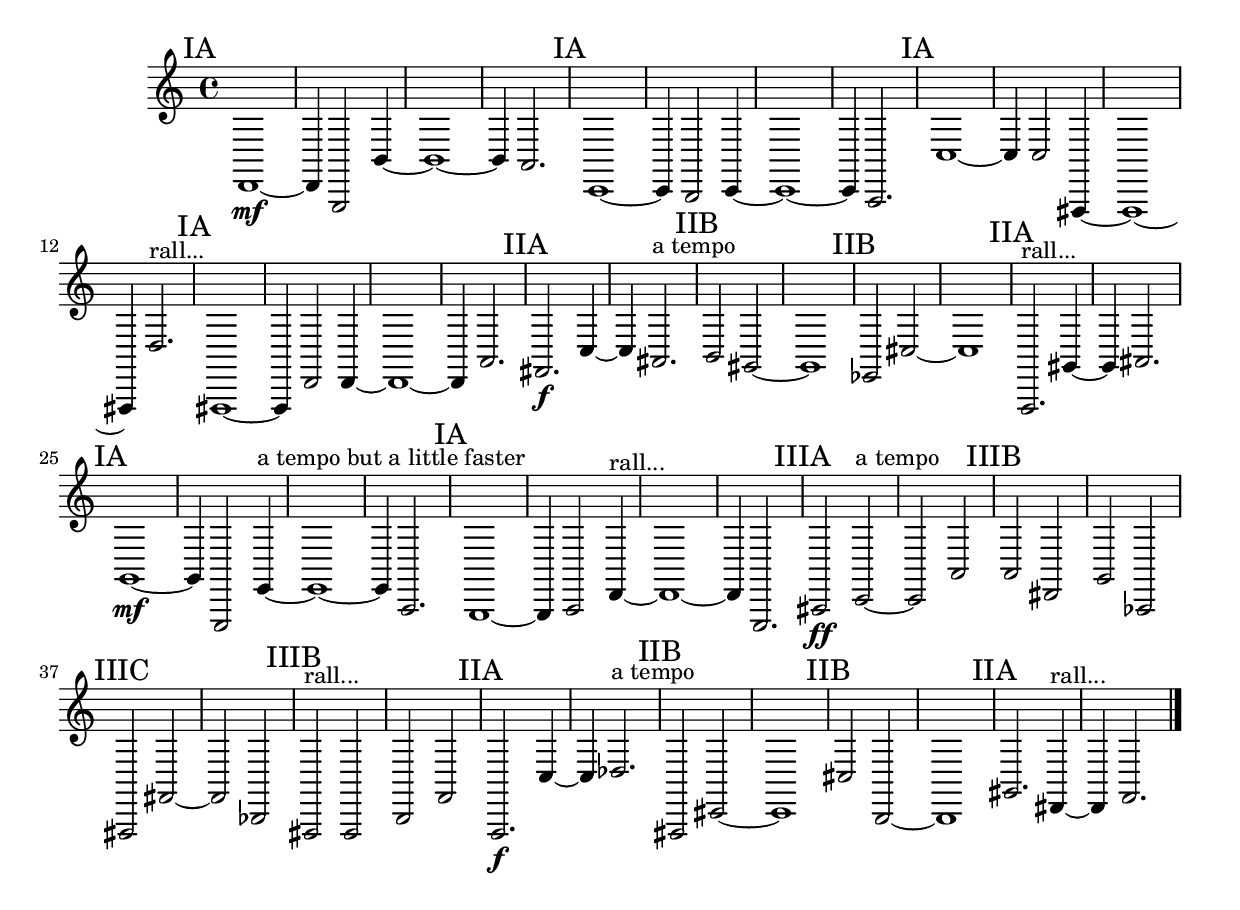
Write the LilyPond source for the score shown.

\new Voice {

|
\time 4/4
\mark "IA"
<d, >1~ \mf
|
<d, >4
<g,, >2
<b, >4~
|
<b, >1~
|
<b, >4
<a, >2.
|
\mark "IA"
<c, >1~
|
<c, >4
<b,, >2
<c, >4~
|
<c, >1~
|
<c, >4
<a,, >2.
|
\mark "IA"
<c >1~
|
<c >4
<c >2
<fis,, >4~
|
<fis,, >1~
|
<fis,, >4
<d >2. ^"rall..."
|
\mark "IA"
<fis,, >1~
|
<fis,, >4
<d, >2
<d, >4~
|
<d, >1~
|
<d, >4
<a, >2.
|
\mark "IIA"
<fis, >2. \f
<c >4~
|
<c >4
<ais, >2. ^"a tempo"
|
\mark "IIB"
<b, >2
<gis, >2~
|
<gis, >1
|
\mark "IIB"
<ees, >2
<cis >2~
|
<cis >1
|
\mark "IIA"
<f,, >2. ^"rall..."
<gis, >4~
|
<gis, >4
<ais, >2.
|
\mark "IA"
<g, >1~ \mf
|
<g, >4
<e,, >2
<e, >4~ ^"a tempo but a little faster"
|
<e, >1~
|
<e, >4
<a,, >2.
|
\mark "IA"
<g,, >1~
|
<g,, >4
<a,, >2
<d, >4~ ^"rall..."
|
<d, >1~
|
<d, >4
<e,, >2.
|
\mark "IIIA"
<ais,, >2 \ff
<c, >2~ ^"a tempo"
|
<c, >2
<a, >2
|
\mark "IIIB"
<a, >2
<dis, >2
|
<g, >2
<aes,, >2
|
\mark "IIIC"
<fis,, >2
<fis, >2~
|
<fis, >2
<bes,, >2
|
\mark "IIIB"
<fis,, >2 ^"rall..."
<fis,, >2
|
<b,, >2
<f, >2
|
\mark "IIA"
<f,, >2. \f
<c >4~
|
<c >4
<des >2. ^"a tempo"
|
\mark "IIB"
<fis,, >2
<cis, >2~
|
<cis, >1
|
\mark "IIB"
<cis >2
<b,, >2~
|
<b,, >1
|
\mark "IIA"
<gis, >2.
<dis, >4~ ^"rall..."
|
<dis, >4
<f, >2.

\bar "|."
}